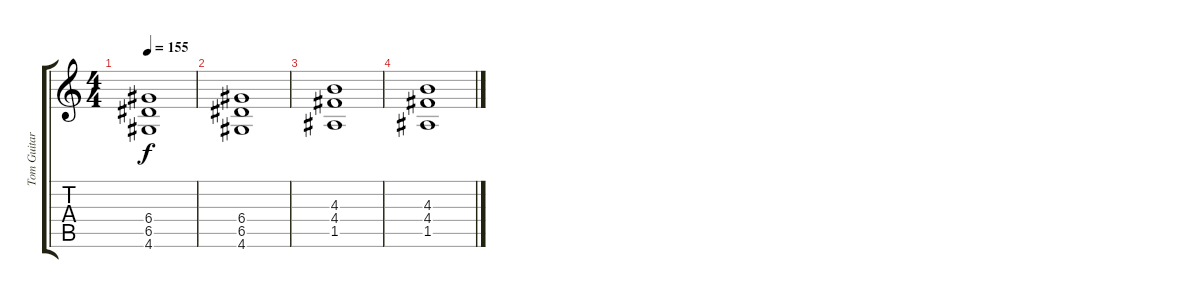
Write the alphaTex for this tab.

\track ("Tom Guitar 1" "Tom Guitar") {instrument acousticguitarsteel}
\staff {score tabs}
\tuning (E4 B3 G3 D3 A2 E2) {hide}
\ts (4 4)
\tempo 155
\clef g2
\ks c
(6.4 6.5 4.6).1{dy f} |
(6.4 6.5 4.6).1 |
(4.3 4.4 1.5).1 |
(4.3 4.4 1.5).1
